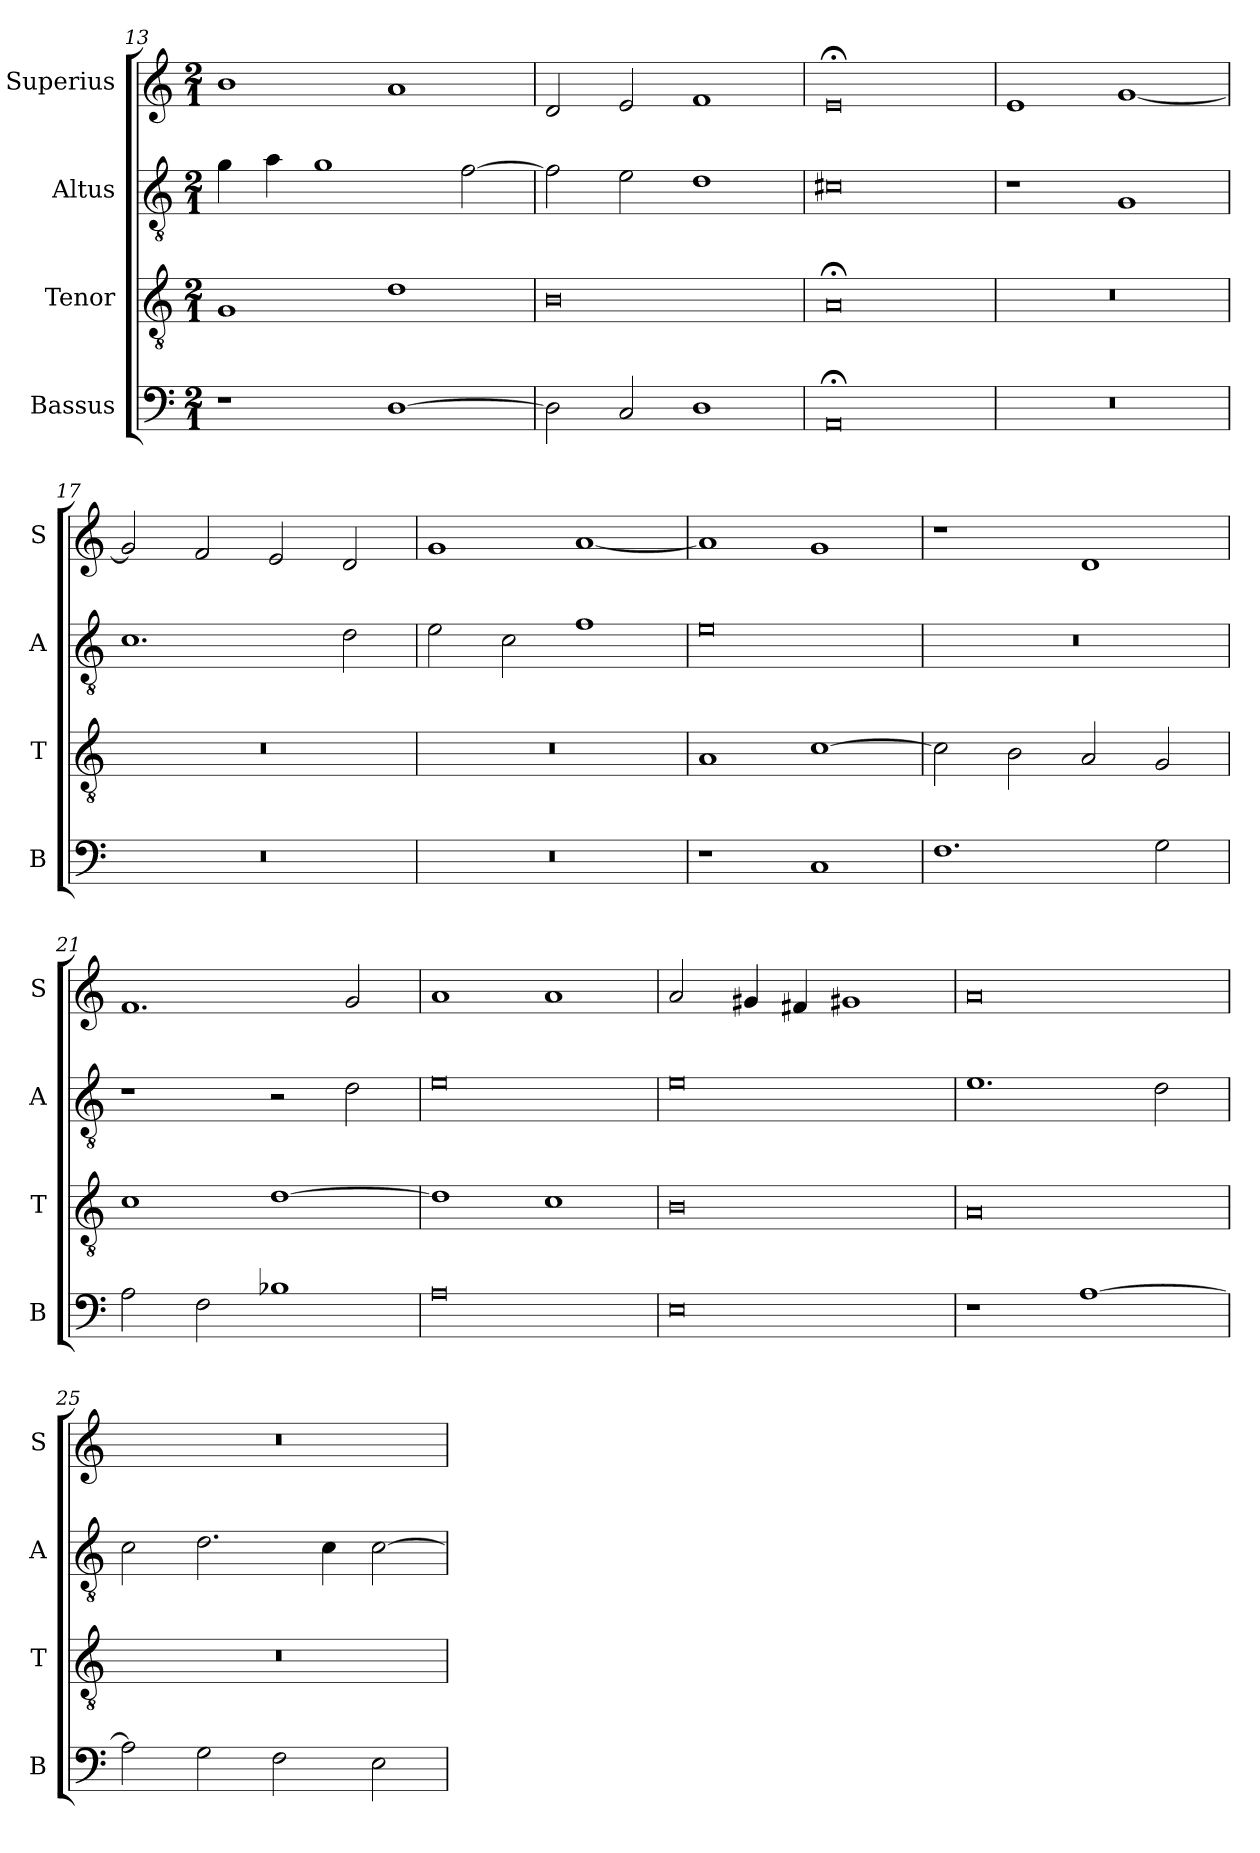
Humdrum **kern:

**kern	**kern	**kern	**kern
*part4	*part3	*part2	*part1
*staff4	*staff3	*staff2	*staff1
*I"Bassus	*I"Tenor	*I"Altus	*I"Superius
*I'B	*I'T	*I'A	*I'S
*clefF4	*clefGv2	*clefGv2	*clefG2
*k[]	*k[]	*k[]	*k[]
*C:	*C:	*C:	*C:
*M2/1	*M2/1	*M2/1	*M2/1
=13	=13	=13	=13
1r	1G	4g	1b
.	.	4a	.
.	.	1g	.
[1D	1d	.	1a
.	.	[2f	.
=14	=14	=14	=14
2D]	0B	2f]	2d
2C	.	2e	2e
1D	.	1d	1f
=15	=15	=15	=15
0AA;<	0A;<	0c#X	0e;<
=16	=16	=16	=16
0r	0r	1r	1e
.	.	1G	[1g
=17	=17	=17	=17
0r	0r	1.c	2g]
.	.	.	2f
.	.	.	2e
.	.	2d	2d
=18	=18	=18	=18
0r	0r	2e	1g
.	.	2c	.
.	.	1f	[1a
=19	=19	=19	=19
1r	1A	0e	1a]
1C	[1c	.	1g
=20	=20	=20	=20
1.F	2c]	0r	1r
.	2B	.	.
.	2A	.	1d
2G	2G	.	.
=21	=21	=21	=21
2A	1c	1r	1.f
2F	.	.	.
1B-X	[1d	2r	.
.	.	2d	2g
=22	=22	=22	=22
0A	1d]	0e	1a
.	1c	.	1a
=23	=23	=23	=23
0E	0B	0e	2a
.	.	.	4g#X
.	.	.	4f#X
.	.	.	1g#X
=24	=24	=24	=24
1r	0A	1.e	0a
[1A	.	.	.
.	.	2d	.
=25	=25	=25	=25
2A]	0r	2c	0r
2G	.	2.d	.
2F	.	.	.
.	.	4c	.
2E	.	[2c	.
=	=	=	=
*-	*-	*-	*-
